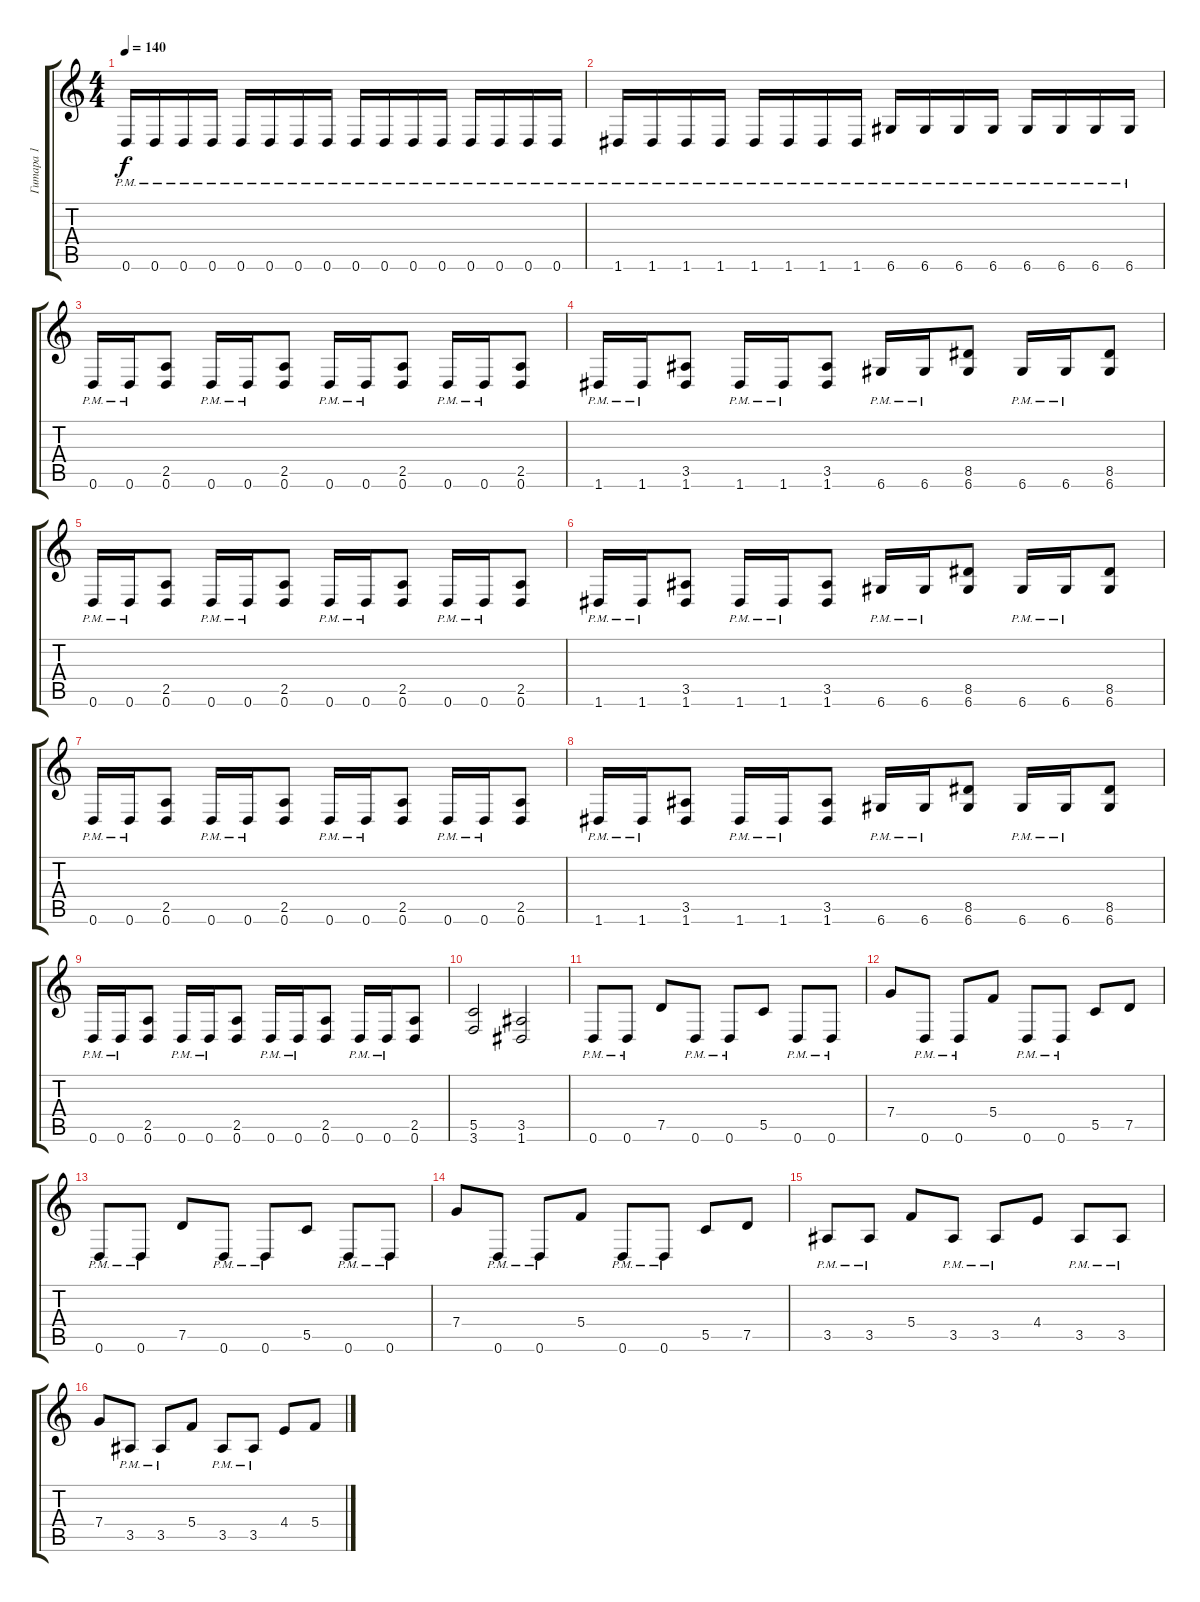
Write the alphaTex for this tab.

\track ("Гитара 1" "Гитара 1") {instrument overdrivenguitar}
\staff {score tabs}
\tuning (D4 A3 F3 C3 G2 D2) {hide}
\ts (4 4)
\tempo 140
\clef g2
\ks c
0.6{pm}.16{dy f} 0.6{pm}.16 0.6{pm}.16 0.6{pm}.16 0.6{pm}.16 0.6{pm}.16 0.6{pm}.16 0.6{pm}.16 0.6{pm}.16 0.6{pm}.16 0.6{pm}.16 0.6{pm}.16 0.6{pm}.16 0.6{pm}.16 0.6{pm}.16 0.6{pm}.16 |
1.6{pm}.16 1.6{pm}.16 1.6{pm}.16 1.6{pm}.16 1.6{pm}.16 1.6{pm}.16 1.6{pm}.16 1.6{pm}.16 6.6{pm}.16 6.6{pm}.16 6.6{pm}.16 6.6{pm}.16 6.6{pm}.16 6.6{pm}.16 6.6{pm}.16 6.6{pm}.16 |
0.6{pm}.16 0.6{pm}.16 (2.5 0.6).8 0.6{pm}.16 0.6{pm}.16 (2.5 0.6).8 0.6{pm}.16 0.6{pm}.16 (2.5 0.6).8 0.6{pm}.16 0.6{pm}.16 (2.5 0.6).8 |
1.6{pm}.16 1.6{pm}.16 (3.5 1.6).8 1.6{pm}.16 1.6{pm}.16 (3.5 1.6).8 6.6{pm}.16 6.6{pm}.16 (8.5 6.6).8 6.6{pm}.16 6.6{pm}.16 (8.5 6.6).8 |
0.6{pm}.16 0.6{pm}.16 (2.5 0.6).8 0.6{pm}.16 0.6{pm}.16 (2.5 0.6).8 0.6{pm}.16 0.6{pm}.16 (2.5 0.6).8 0.6{pm}.16 0.6{pm}.16 (2.5 0.6).8 |
1.6{pm}.16 1.6{pm}.16 (3.5 1.6).8 1.6{pm}.16 1.6{pm}.16 (3.5 1.6).8 6.6{pm}.16 6.6{pm}.16 (8.5 6.6).8 6.6{pm}.16 6.6{pm}.16 (8.5 6.6).8 |
0.6{pm}.16 0.6{pm}.16 (2.5 0.6).8 0.6{pm}.16 0.6{pm}.16 (2.5 0.6).8 0.6{pm}.16 0.6{pm}.16 (2.5 0.6).8 0.6{pm}.16 0.6{pm}.16 (2.5 0.6).8 |
1.6{pm}.16 1.6{pm}.16 (3.5 1.6).8 1.6{pm}.16 1.6{pm}.16 (3.5 1.6).8 6.6{pm}.16 6.6{pm}.16 (8.5 6.6).8 6.6{pm}.16 6.6{pm}.16 (8.5 6.6).8 |
0.6{pm}.16 0.6{pm}.16 (2.5 0.6).8 0.6{pm}.16 0.6{pm}.16 (2.5 0.6).8 0.6{pm}.16 0.6{pm}.16 (2.5 0.6).8 0.6{pm}.16 0.6{pm}.16 (2.5 0.6).8 |
(5.5 3.6).2 (3.5 1.6).2 |
0.6{pm}.8 0.6{pm}.8 7.5.8 0.6{pm}.8 0.6{pm}.8 5.5.8 0.6{pm}.8 0.6{pm}.8 |
7.4.8 0.6{pm}.8 0.6{pm}.8 5.4.8 0.6{pm}.8 0.6{pm}.8 5.5.8 7.5.8 |
0.6{pm}.8 0.6{pm}.8 7.5.8 0.6{pm}.8 0.6{pm}.8 5.5.8 0.6{pm}.8 0.6{pm}.8 |
7.4.8 0.6{pm}.8 0.6{pm}.8 5.4.8 0.6{pm}.8 0.6{pm}.8 5.5.8 7.5.8 |
3.5{pm}.8 3.5{pm}.8 5.4.8 3.5{pm}.8 3.5{pm}.8 4.4.8 3.5{pm}.8 3.5{pm}.8 |
7.4.8 3.5{pm}.8 3.5{pm}.8 5.4.8 3.5{pm}.8 3.5{pm}.8 4.4.8 5.4.8
